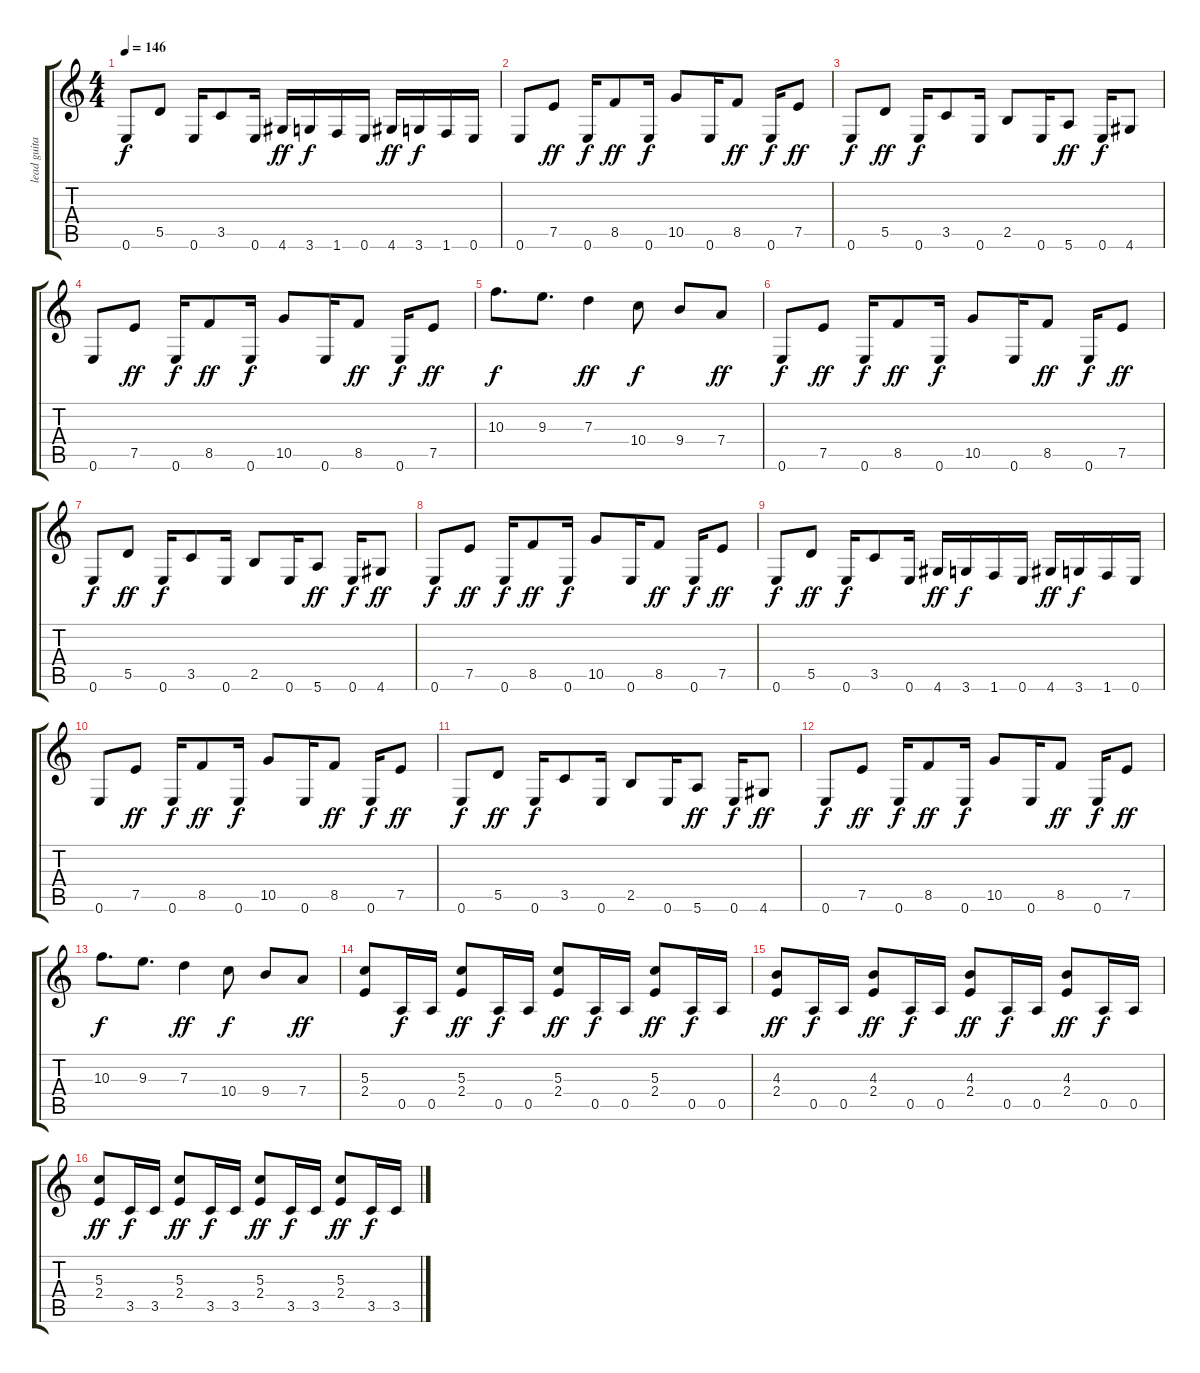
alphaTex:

\track ("lead guitar" "lead guita") {instrument distortionguitar}
\staff {score tabs}
\tuning (E4 B3 G3 D3 A2 E2) {hide}
\ts (4 4)
\tempo 146
\clef g2
\ks c
0.6.8{dy f} 5.5.8 0.6.16 3.5.8 0.6.16 4.6.16{dy ff} 3.6.16{dy f} 1.6.16 0.6.16 4.6.16{dy ff} 3.6.16{dy f} 1.6.16 0.6.16 |
0.6.8 7.5.8{dy ff} 0.6.16{dy f} 8.5.8{dy ff} 0.6.16{dy f} 10.5.8 0.6.16 8.5.8{dy ff} 0.6.16{dy f} 7.5.8{dy ff} |
0.6.8{dy f} 5.5.8{dy ff} 0.6.16{dy f} 3.5.8 0.6.16 2.5.8 0.6.16 5.6.8{dy ff} 0.6.16{dy f} 4.6.8 |
0.6.8 7.5.8{dy ff} 0.6.16{dy f} 8.5.8{dy ff} 0.6.16{dy f} 10.5.8 0.6.16 8.5.8{dy ff} 0.6.16{dy f} 7.5.8{dy ff} |
10.3.8{d dy f} 9.3.8{d} 7.3.4{dy ff} 10.4.8{dy f} 9.4.8 7.4.8{dy ff} |
0.6.8{dy f} 7.5.8{dy ff} 0.6.16{dy f} 8.5.8{dy ff} 0.6.16{dy f} 10.5.8 0.6.16 8.5.8{dy ff} 0.6.16{dy f} 7.5.8{dy ff} |
0.6.8{dy f} 5.5.8{dy ff} 0.6.16{dy f} 3.5.8 0.6.16 2.5.8 0.6.16 5.6.8{dy ff} 0.6.16{dy f} 4.6.8{dy ff} |
0.6.8{dy f} 7.5.8{dy ff} 0.6.16{dy f} 8.5.8{dy ff} 0.6.16{dy f} 10.5.8 0.6.16 8.5.8{dy ff} 0.6.16{dy f} 7.5.8{dy ff} |
0.6.8{dy f} 5.5.8{dy ff} 0.6.16{dy f} 3.5.8 0.6.16 4.6.16{dy ff} 3.6.16{dy f} 1.6.16 0.6.16 4.6.16{dy ff} 3.6.16{dy f} 1.6.16 0.6.16 |
0.6.8 7.5.8{dy ff} 0.6.16{dy f} 8.5.8{dy ff} 0.6.16{dy f} 10.5.8 0.6.16 8.5.8{dy ff} 0.6.16{dy f} 7.5.8{dy ff} |
0.6.8{dy f} 5.5.8{dy ff} 0.6.16{dy f} 3.5.8 0.6.16 2.5.8 0.6.16 5.6.8{dy ff} 0.6.16{dy f} 4.6.8{dy ff} |
0.6.8{dy f} 7.5.8{dy ff} 0.6.16{dy f} 8.5.8{dy ff} 0.6.16{dy f} 10.5.8 0.6.16 8.5.8{dy ff} 0.6.16{dy f} 7.5.8{dy ff} |
10.3.8{d dy f} 9.3.8{d} 7.3.4{dy ff} 10.4.8{dy f} 9.4.8 7.4.8{dy ff} |
(5.3 2.4).8 0.5.16{dy f} 0.5.16 (5.3 2.4).8{dy ff} 0.5.16{dy f} 0.5.16 (5.3 2.4).8{dy ff} 0.5.16{dy f} 0.5.16 (5.3 2.4).8{dy ff} 0.5.16{dy f} 0.5.16 |
(4.3 2.4).8{dy ff} 0.5.16{dy f} 0.5.16 (4.3 2.4).8{dy ff} 0.5.16{dy f} 0.5.16 (4.3 2.4).8{dy ff} 0.5.16{dy f} 0.5.16 (4.3 2.4).8{dy ff} 0.5.16{dy f} 0.5.16 |
(5.3 2.4).8{dy ff} 3.5.16{dy f} 3.5.16 (5.3 2.4).8{dy ff} 3.5.16{dy f} 3.5.16 (5.3 2.4).8{dy ff} 3.5.16{dy f} 3.5.16 (5.3 2.4).8{dy ff} 3.5.16{dy f} 3.5.16
